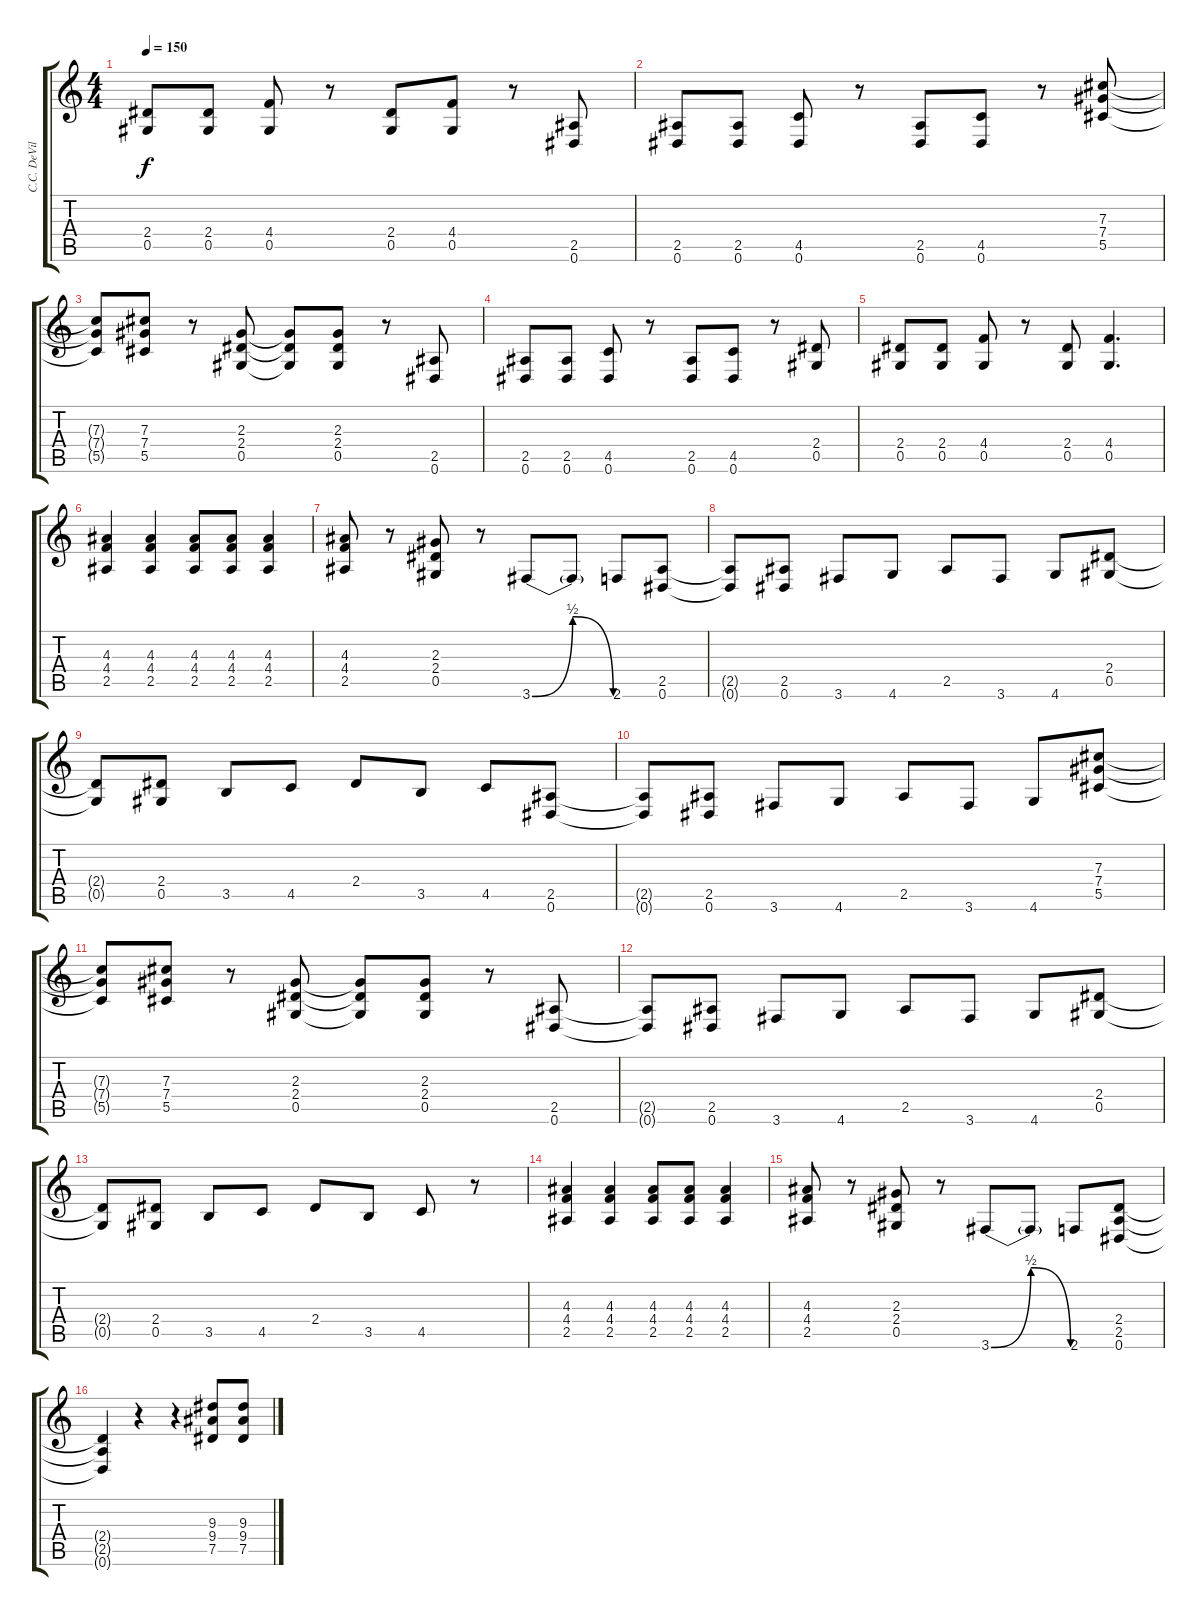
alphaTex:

\track ("C.C. DeVille - Rhytm" "C.C. DeVil") {instrument overdrivenguitar}
\staff {score tabs}
\tuning (Eb4 Bb3 Gb3 Db3 Ab2 Eb2) {hide}
\ts (4 4)
\tempo 150
\clef g2
\ks c
(2.4 0.5).8{dy f} (2.4 0.5).8 (4.4 0.5).8 r.8 (2.4 0.5).8 (4.4 0.5).8 r.8 (2.5 0.6).8 |
(2.5 0.6).8 (2.5 0.6).8 (4.5 0.6).8 r.8 (2.5 0.6).8 (4.5 0.6).8 r.8 (7.3 7.4 5.5).8 |
(7.3{t} 7.4{t} 5.5{t}).8 (7.3 7.4 5.5).8 r.8 (2.3 2.4 0.5).8 (2.3{t} 2.4{t} 0.5{t}).8 (2.3 2.4 0.5).8 r.8 (2.5 0.6).8 |
(2.5 0.6).8 (2.5 0.6).8 (4.5 0.6).8 r.8 (2.5 0.6).8 (4.5 0.6).8 r.8 (2.4 0.5).8 |
(2.4 0.5).8 (2.4 0.5).8 (4.4 0.5).8 r.8 (2.4 0.5).8 (4.4 0.5).4{d} |
(4.3 4.4 2.5).4 (4.3 4.4 2.5).4 (4.3 4.4 2.5).8 (4.3 4.4 2.5).8 (4.3 4.4 2.5).4 |
(4.3 4.4 2.5).8 r.8 (2.3 2.4 0.5).8 r.8 3.6{be (bendrelease 0 0 30 2 30 2 60 0)}.8 3.6{t}.8 2.6.8 (2.5 0.6).8 |
(2.5{t} 0.6{t}).8 (2.5 0.6).8 3.6.8 4.6.8 2.5.8 3.6.8 4.6.8 (2.4 0.5).8 |
(2.4{t} 0.5{t}).8 (2.4 0.5).8 3.5.8 4.5.8 2.4.8 3.5.8 4.5.8 (2.5 0.6).8 |
(2.5{t} 0.6{t}).8 (2.5 0.6).8 3.6.8 4.6.8 2.5.8 3.6.8 4.6.8 (7.3 7.4 5.5).8 |
(7.3{t} 7.4{t} 5.5{t}).8 (7.3 7.4 5.5).8 r.8 (2.3 2.4 0.5).8 (2.3{t} 2.4{t} 0.5{t}).8 (2.3 2.4 0.5).8 r.8 (2.5 0.6).8 |
(2.5{t} 0.6{t}).8 (2.5 0.6).8 3.6.8 4.6.8 2.5.8 3.6.8 4.6.8 (2.4 0.5).8 |
(2.4{t} 0.5{t}).8 (2.4 0.5).8 3.5.8 4.5.8 2.4.8 3.5.8 4.5.8 r.8 |
(4.3 4.4 2.5).4 (4.3 4.4 2.5).4 (4.3 4.4 2.5).8 (4.3 4.4 2.5).8 (4.3 4.4 2.5).4 |
(4.3 4.4 2.5).8 r.8 (2.3 2.4 0.5).8 r.8 3.6{be (bendrelease 0 0 30 2 30 2 60 0)}.8 3.6{t}.8 2.6.8 (2.4 2.5 0.6).8 |
(2.4{t} 2.5{t} 0.6{t}).4 r.4 r.4 (9.3 9.4 7.5).8 (9.3 9.4 7.5).8
